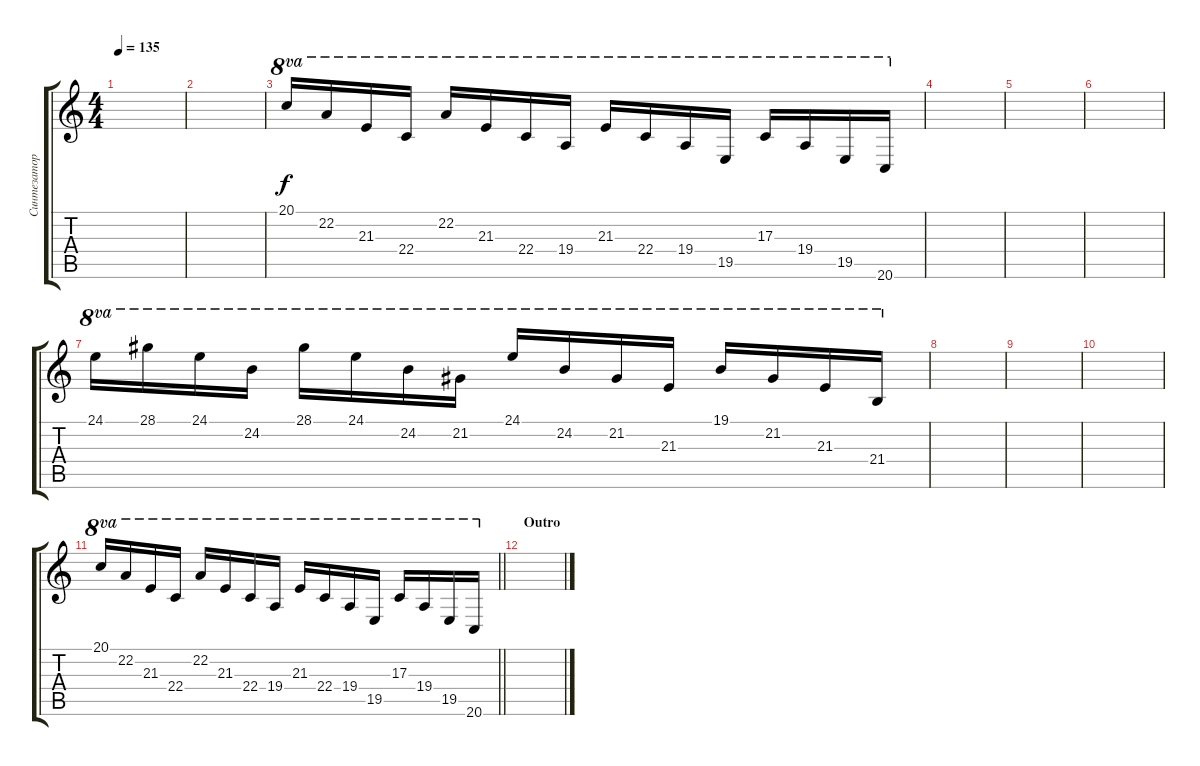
\track ("Синтезатор 2" "Синтезатор") {instrument pad3polysynth}
\staff {score tabs}
\tuning (E4 B3 G3 D3 A2 E2) {hide}
\ts (4 4)
\tempo 135
\clef g2
\ks c
|
|
20.1.16{ot 8va} 22.2.16{ot 8va} 21.3.16{ot 8va} 22.4.16{ot 8va} 22.2.16{ot 8va} 21.3.16{ot 8va} 22.4.16{ot 8va} 19.4.16{ot 8va} 21.3.16{ot 8va} 22.4.16{ot 8va} 19.4.16{ot 8va} 19.5.16{ot 8va} 17.3.16{ot 8va} 19.4.16{ot 8va} 19.5.16{ot 8va} 20.6.16{ot 8va} |
|
|
|
24.1.16{ot 8va} 28.1.16{ot 8va} 24.1.16{ot 8va} 24.2.16{ot 8va} 28.1.16{ot 8va} 24.1.16{ot 8va} 24.2.16{ot 8va} 21.2.16{ot 8va} 24.1.16{ot 8va} 24.2.16{ot 8va} 21.2.16{ot 8va} 21.3.16{ot 8va} 19.1.16{ot 8va} 21.2.16{ot 8va} 21.3.16{ot 8va} 21.4.16{ot 8va} |
|
|
|
\barLineRight lightlight
20.1.16{ot 8va} 22.2.16{ot 8va} 21.3.16{ot 8va} 22.4.16{ot 8va} 22.2.16{ot 8va} 21.3.16{ot 8va} 22.4.16{ot 8va} 19.4.16{ot 8va} 21.3.16{ot 8va} 22.4.16{ot 8va} 19.4.16{ot 8va} 19.5.16{ot 8va} 17.3.16{ot 8va} 19.4.16{ot 8va} 19.5.16{ot 8va} 20.6.16{ot 8va} |
\section ("" "Outro")
